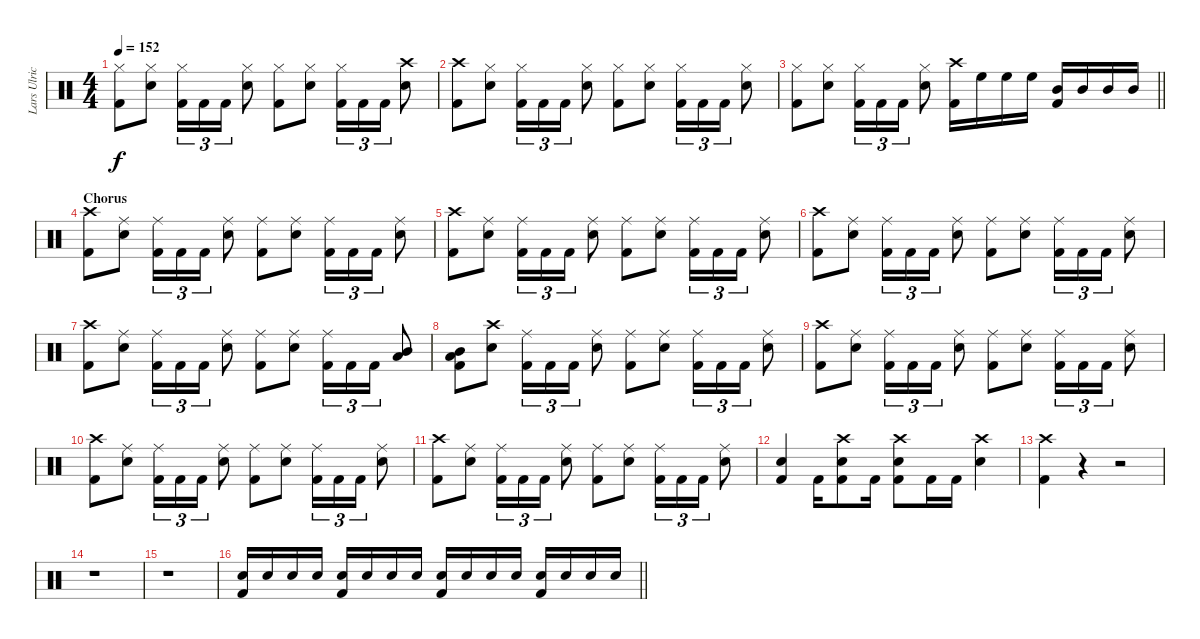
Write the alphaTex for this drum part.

\track ("Lars Ulrich - Drums" "Lars Ulric") {instrument percussion}
\staff {score}
\articulation defaults
\ts (4 4)
\tempo 152
\clef neutral
\ks c
("Hi-Hat (closed)" "Kick (hit) 2").8{dy f} ("Hi-Hat (closed)" "Snare (hit) 2").8 ("Hi-Hat (closed)" "Kick (hit) 2").16{tu (3 2)} "Kick (hit) 2".16{tu (3 2)} "Kick (hit) 2".16{tu (3 2)} ("Hi-Hat (closed)" "Snare (hit) 2").8 ("Hi-Hat (closed)" "Kick (hit) 2").8 ("Hi-Hat (closed)" "Snare (hit) 2").8 ("Hi-Hat (closed)" "Kick (hit) 2").16{tu (3 2)} "Kick (hit) 2".16{tu (3 2)} "Kick (hit) 2".16{tu (3 2)} ("Crash high (hit)" "Snare (hit) 2").8 |
("Crash high (hit)" "Kick (hit) 2").8 ("Hi-Hat (closed)" "Snare (hit) 2").8 ("Hi-Hat (closed)" "Kick (hit) 2").16{tu (3 2)} "Kick (hit) 2".16{tu (3 2)} "Kick (hit) 2".16{tu (3 2)} ("Hi-Hat (closed)" "Snare (hit) 2").8 ("Hi-Hat (closed)" "Kick (hit) 2").8 ("Hi-Hat (closed)" "Snare (hit) 2").8 ("Hi-Hat (closed)" "Kick (hit) 2").16{tu (3 2)} "Kick (hit) 2".16{tu (3 2)} "Kick (hit) 2".16{tu (3 2)} ("Hi-Hat (closed)" "Snare (hit) 2").8 |
\barLineRight lightlight
("Hi-Hat (closed)" "Kick (hit) 2").8 ("Hi-Hat (closed)" "Snare (hit) 2").8 ("Hi-Hat (closed)" "Kick (hit) 2").16{tu (3 2)} "Kick (hit) 2".16{tu (3 2)} "Kick (hit) 2".16{tu (3 2)} ("Hi-Hat (closed)" "Snare (hit) 2").8 ("Crash high (hit)" "Kick (hit) 2").16 "High Floor Tom (hit)".16 "High Floor Tom (hit)".16 "High Floor Tom (hit)".16 ("Mid Tom (hit)" "Kick (hit) 2").16 "Mid Tom (hit)".16 "Mid Tom (hit)".16 "Mid Tom (hit)".16 |
\section ("" "Chorus")
("Crash high (hit)" "Kick (hit) 2").8 ("Ride (middle)" "Snare (hit) 2").8 ("Ride (middle)" "Kick (hit) 2").16{tu (3 2)} "Kick (hit) 2".16{tu (3 2)} "Kick (hit) 2".16{tu (3 2)} ("Ride (middle)" "Snare (hit) 2").8 ("Ride (middle)" "Kick (hit) 2").8 ("Ride (middle)" "Snare (hit) 2").8 ("Ride (middle)" "Kick (hit) 2").16{tu (3 2)} "Kick (hit) 2".16{tu (3 2)} "Kick (hit) 2".16{tu (3 2)} ("Ride (middle)" "Snare (hit) 2").8 |
("Crash high (hit)" "Kick (hit) 2").8 ("Ride (middle)" "Snare (hit) 2").8 ("Ride (middle)" "Kick (hit) 2").16{tu (3 2)} "Kick (hit) 2".16{tu (3 2)} "Kick (hit) 2".16{tu (3 2)} ("Ride (middle)" "Snare (hit) 2").8 ("Ride (middle)" "Kick (hit) 2").8 ("Ride (middle)" "Snare (hit) 2").8 ("Ride (middle)" "Kick (hit) 2").16{tu (3 2)} "Kick (hit) 2".16{tu (3 2)} "Kick (hit) 2".16{tu (3 2)} ("Ride (middle)" "Snare (hit) 2").8 |
("Crash high (hit)" "Kick (hit) 2").8 ("Ride (middle)" "Snare (hit) 2").8 ("Ride (middle)" "Kick (hit) 2").16{tu (3 2)} "Kick (hit) 2".16{tu (3 2)} "Kick (hit) 2".16{tu (3 2)} ("Ride (middle)" "Snare (hit) 2").8 ("Ride (middle)" "Kick (hit) 2").8 ("Ride (middle)" "Snare (hit) 2").8 ("Ride (middle)" "Kick (hit) 2").16{tu (3 2)} "Kick (hit) 2".16{tu (3 2)} "Kick (hit) 2".16{tu (3 2)} ("Ride (middle)" "Snare (hit) 2").8 |
("Crash high (hit)" "Kick (hit) 2").8 ("Ride (middle)" "Snare (hit) 2").8 ("Ride (middle)" "Kick (hit) 2").16{tu (3 2)} "Kick (hit) 2".16{tu (3 2)} "Kick (hit) 2".16{tu (3 2)} ("Ride (middle)" "Snare (hit) 2").8 ("Ride (middle)" "Kick (hit) 2").8 ("Ride (middle)" "Snare (hit) 2").8 ("Ride (middle)" "Kick (hit) 2").16{tu (3 2)} "Kick (hit) 2".16{tu (3 2)} "Kick (hit) 2".16{tu (3 2)} ("Mid Tom (hit)" "Low Tom (hit)").8 |
("Mid Tom (hit)" "Low Tom (hit)" "Kick (hit) 2").8 ("Crash high (hit)" "Snare (hit) 2").8 ("Ride (middle)" "Kick (hit) 2").16{tu (3 2)} "Kick (hit) 2".16{tu (3 2)} "Kick (hit) 2".16{tu (3 2)} ("Ride (middle)" "Snare (hit) 2").8 ("Ride (middle)" "Kick (hit) 2").8 ("Ride (middle)" "Snare (hit) 2").8 ("Ride (middle)" "Kick (hit) 2").16{tu (3 2)} "Kick (hit) 2".16{tu (3 2)} "Kick (hit) 2".16{tu (3 2)} ("Ride (middle)" "Snare (hit) 2").8 |
("Crash high (hit)" "Kick (hit) 2").8 ("Ride (middle)" "Snare (hit) 2").8 ("Ride (middle)" "Kick (hit) 2").16{tu (3 2)} "Kick (hit) 2".16{tu (3 2)} "Kick (hit) 2".16{tu (3 2)} ("Ride (middle)" "Snare (hit) 2").8 ("Ride (middle)" "Kick (hit) 2").8 ("Ride (middle)" "Snare (hit) 2").8 ("Ride (middle)" "Kick (hit) 2").16{tu (3 2)} "Kick (hit) 2".16{tu (3 2)} "Kick (hit) 2".16{tu (3 2)} ("Ride (middle)" "Snare (hit) 2").8 |
("Crash high (hit)" "Kick (hit) 2").8 ("Ride (middle)" "Snare (hit) 2").8 ("Ride (middle)" "Kick (hit) 2").16{tu (3 2)} "Kick (hit) 2".16{tu (3 2)} "Kick (hit) 2".16{tu (3 2)} ("Ride (middle)" "Snare (hit) 2").8 ("Ride (middle)" "Kick (hit) 2").8 ("Ride (middle)" "Snare (hit) 2").8 ("Ride (middle)" "Kick (hit) 2").16{tu (3 2)} "Kick (hit) 2".16{tu (3 2)} "Kick (hit) 2".16{tu (3 2)} ("Ride (middle)" "Snare (hit) 2").8 |
("Crash high (hit)" "Kick (hit) 2").8 ("Ride (middle)" "Snare (hit) 2").8 ("Ride (middle)" "Kick (hit) 2").16{tu (3 2)} "Kick (hit) 2".16{tu (3 2)} "Kick (hit) 2".16{tu (3 2)} ("Ride (middle)" "Snare (hit) 2").8 ("Ride (middle)" "Kick (hit) 2").8 ("Ride (middle)" "Snare (hit) 2").8 ("Ride (middle)" "Kick (hit) 2").16{tu (3 2)} "Kick (hit) 2".16{tu (3 2)} "Kick (hit) 2".16{tu (3 2)} ("Ride (middle)" "Snare (hit) 2").8 |
("Snare (hit) 2" "Kick (hit) 2").4 "Kick (hit) 2".16 ("Crash high (hit)" "Snare (hit) 2" "Kick (hit) 2").8 "Kick (hit) 2".16 ("Crash high (hit)" "Snare (hit) 2" "Kick (hit) 2").8 "Kick (hit) 2".16 "Kick (hit) 2".16 ("Crash high (hit)" "Snare (hit) 2").4 |
("Crash high (hit)" "Kick (hit) 2").4 r.4 r.2 |
r.1 |
r.1 |
\barLineRight lightlight
("Snare (hit) 2" "Kick (hit) 2").16 "Snare (hit) 2".16 "Snare (hit) 2".16 "Snare (hit) 2".16 ("Snare (hit) 2" "Kick (hit) 2").16 "Snare (hit) 2".16 "Snare (hit) 2".16 "Snare (hit) 2".16 ("Snare (hit) 2" "Kick (hit) 2").16 "Snare (hit) 2".16 "Snare (hit) 2".16 "Snare (hit) 2".16 ("Snare (hit) 2" "Kick (hit) 2").16 "Snare (hit) 2".16 "Snare (hit) 2".16 "Snare (hit) 2".16
